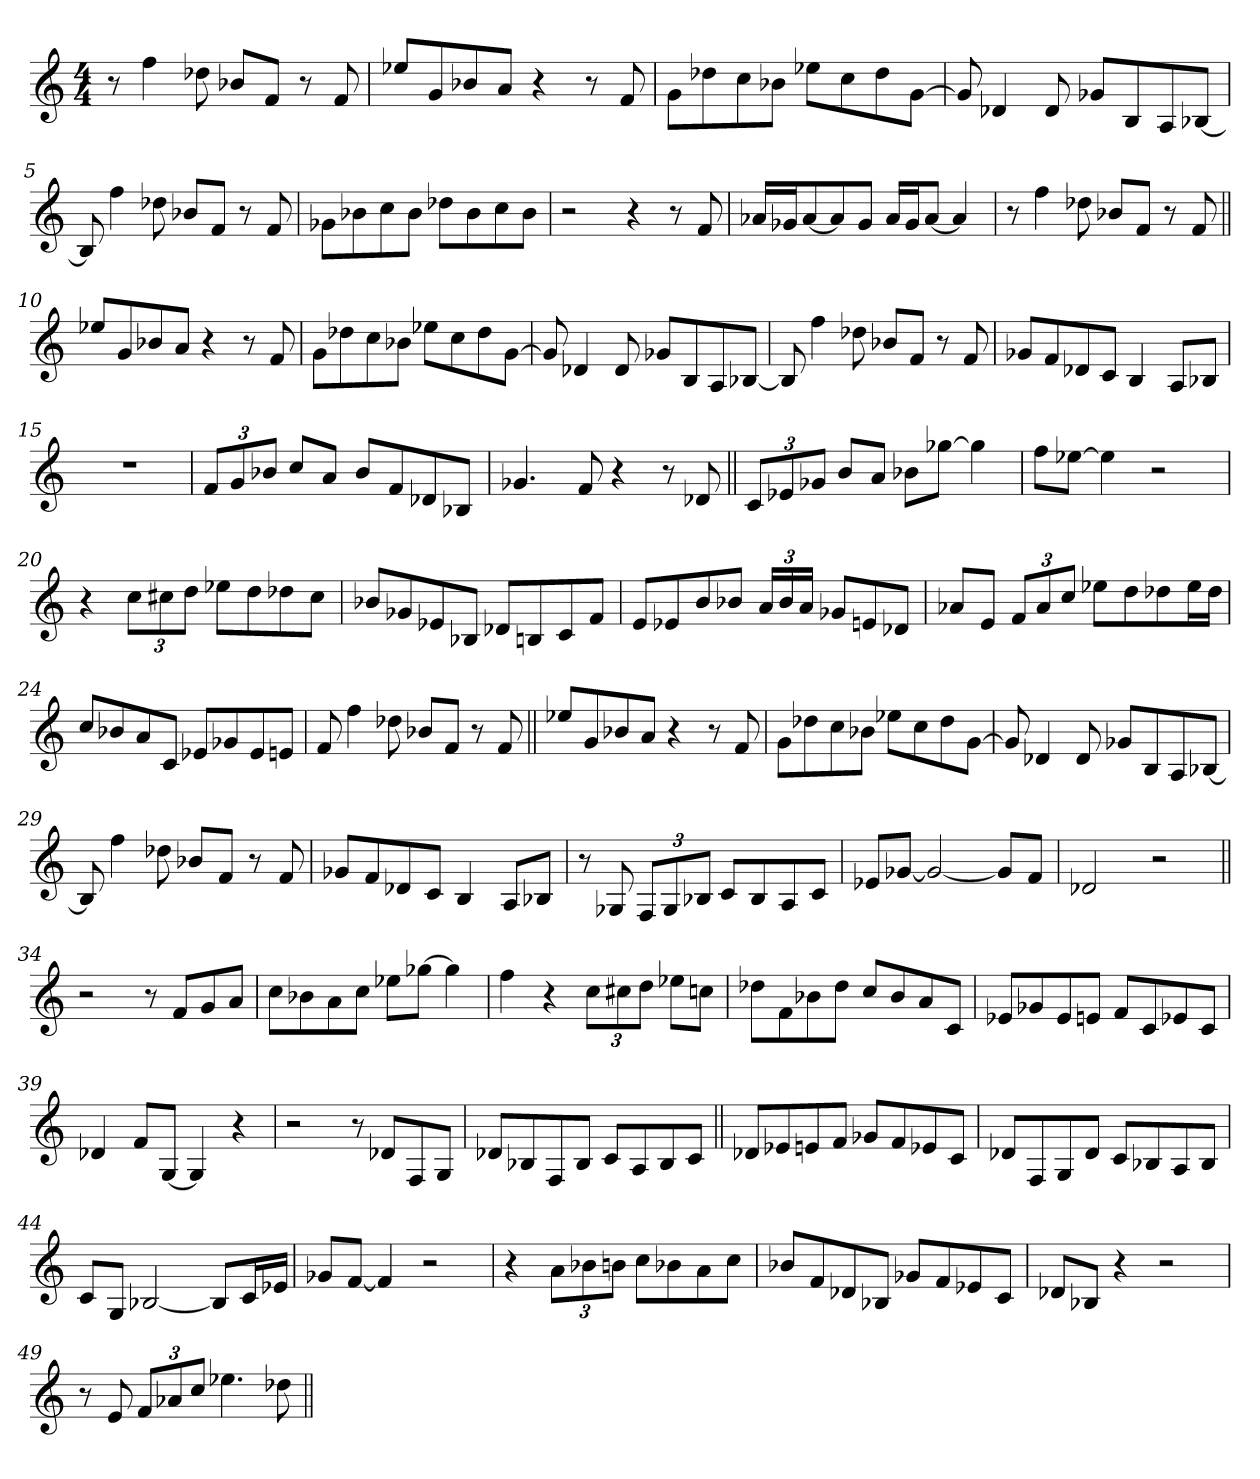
**kern
*part1
*staff1
*clefG2
*k[]
*M4/4
=1
8r
4ff\
8dd-X\
8b-X/L
8f/J
8r
8f/
=2
8ee-X/L
8g/
8b-X/
8a/J
4r
8r
8f/
=3
8g\L
8dd-X\
8cc\
8b-X\J
8ee-X\L
8cc\
8dd-\
[8g\J
=4
8g/]
4d-X/
8d-/
8g-X/L
8B/
8A/
[8B-X/J
=5
8B-/]
4ff\
8dd-X\
8b-X/L
8f/J
8r
8f/
=6
8g-X\L
8b-X\
8cc\
8b-\J
8dd-X\L
8b-\
8cc\
8b-\J
=7
2r
4r
8r
8f/
=8
16a-X/LL
16g-X/J
[8a-/
8a-/]
8g-/J
16a-/LL
16g-/J
[8a-/J
4a-/]
=9
8r
4ff\
8dd-X\
8b-X/L
8f/J
8r
8f/
=10||
8ee-X/L
8g/
8b-X/
8a/J
4r
8r
8f/
=11
8g\L
8dd-X\
8cc\
8b-X\J
8ee-X\L
8cc\
8dd-\
[8g\J
=12
8g/]
4d-X/
8d-/
8g-X/L
8B/
8A/
[8B-X/J
=13
8B-/]
4ff\
8dd-X\
8b-X/L
8f/J
8r
8f/
=14
8g-X/L
8f/
8d-X/
8c/J
4B/
8A/L
8B-X/J
=15
1r
=16
12f/L
12g/
12b-X/J
8cc/L
8a/J
8b-/L
8f/
8d-X/
8B-X/J
=17
4.g-X/
8f/
4r
8r
8d-X/
=18||
12c/L
12e-X/
12g-X/J
8b/L
8a/J
8b-X\L
[8gg-X\J
4gg-\]
=19
8ff\L
[8ee-X\J
4ee-\]
2r
=20
4r
12cc\L
12cc#X\
12dd\J
8ee-X\L
8dd\
8dd-X\
8cc#\J
=21
8b-X/L
8g-X/
8e-X/
8B-X/J
8d-X/L
8Bn/
8c/
8f/J
=22
8e/L
8e-X/
8b/
8b-X/J
24a/LL
24b-/
24a/JJ
8g-X/L
8en/
8d-X/J
=23
8a-X/L
8e/J
12f/L
12a-/
12cc/J
8ee-X\L
8dd\
8dd-X\
16ee-\L
16dd-\JJ
=24
8cc/L
8b-X/
8a/
8c/J
8e-X/L
8g-X/
8e-/
8en/J
=25
8f/
4ff\
8dd-X\
8b-X/L
8f/J
8r
8f/
=26||
8ee-X/L
8g/
8b-X/
8a/J
4r
8r
8f/
=27
8g\L
8dd-X\
8cc\
8b-X\J
8ee-X\L
8cc\
8dd-\
[8g\J
=28
8g/]
4d-X/
8d-/
8g-X/L
8B/
8A/
[8B-X/J
=29
8B-/]
4ff\
8dd-X\
8b-X/L
8f/J
8r
8f/
=30
8g-X/L
8f/
8d-X/
8c/J
4B/
8A/L
8B-X/J
=31
8r
8G-X/
12F/L
12G-/
12B-X/J
8c/L
8B-/
8A/
8c/J
=32
8e-X/L
[8g-X/J
2g-/_
8g-/L]
8f/J
=33
2d-X/
2r
=34||
2r
8r
8f/L
8g/
8a/J
=35
8cc\L
8b-X\
8a\
8cc\J
8ee-X\L
[8gg-X\J
4gg-\]
=36
4ff\
4r
12cc\L
12cc#X\
12dd\J
8ee-X\L
8ccn\J
=37
8dd-X\L
8f\
8b-X\
8dd-\J
8cc/L
8b-/
8a/
8c/J
=38
8e-X/L
8g-X/
8e-/
8en/J
8f/L
8c/
8e-X/
8c/J
=39
4d-X/
8f/L
[8G/J
4G/]
4r
=40
2r
8r
8d-X/L
8F/
8G/J
=41
8d-X/L
8B-X/
8F/
8B-/J
8c/L
8A/
8B-/
8c/J
=42||
8d-X/L
8e-X/
8en/
8f/J
8g-X/L
8f/
8e-X/
8c/J
=43
8d-X/L
8F/
8G/
8d-/J
8c/L
8B-X/
8A/
8B-/J
=44
8c/L
8G/J
[2B-X/
8B-/L]
16c/L
16e-X/JJ
=45
8g-X/L
[8f/J
4f/]
2r
=46
4r
12a\L
12b-X\
12bn\J
8cc\L
8b-X\
8a\
8cc\J
=47
8b-X/L
8f/
8d-X/
8B-X/J
8g-X/L
8f/
8e-X/
8c/J
=48
8d-X/L
8B-X/J
4r
2r
=49
8r
8e/
12f/L
12a-X/
12cc/J
4.ee-X\
8dd-X\
=||
*-
